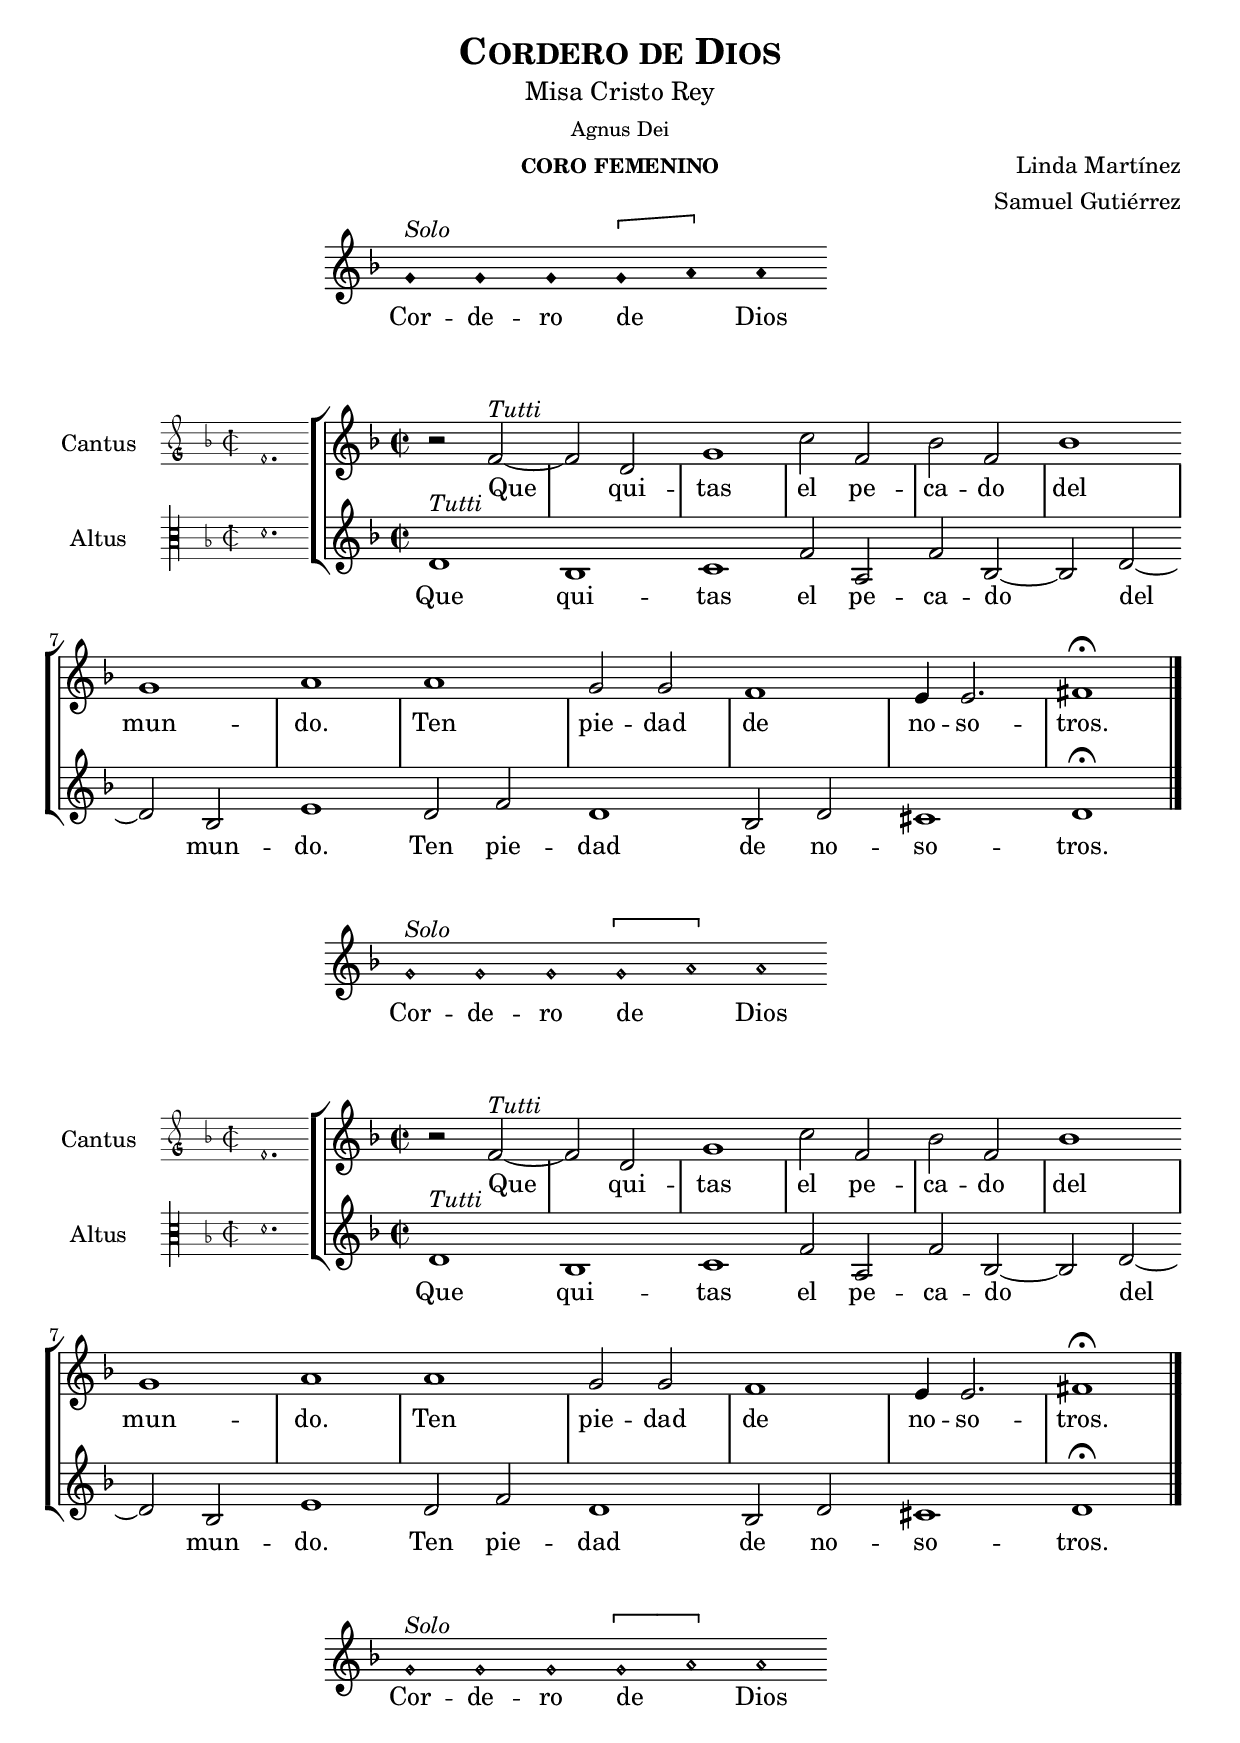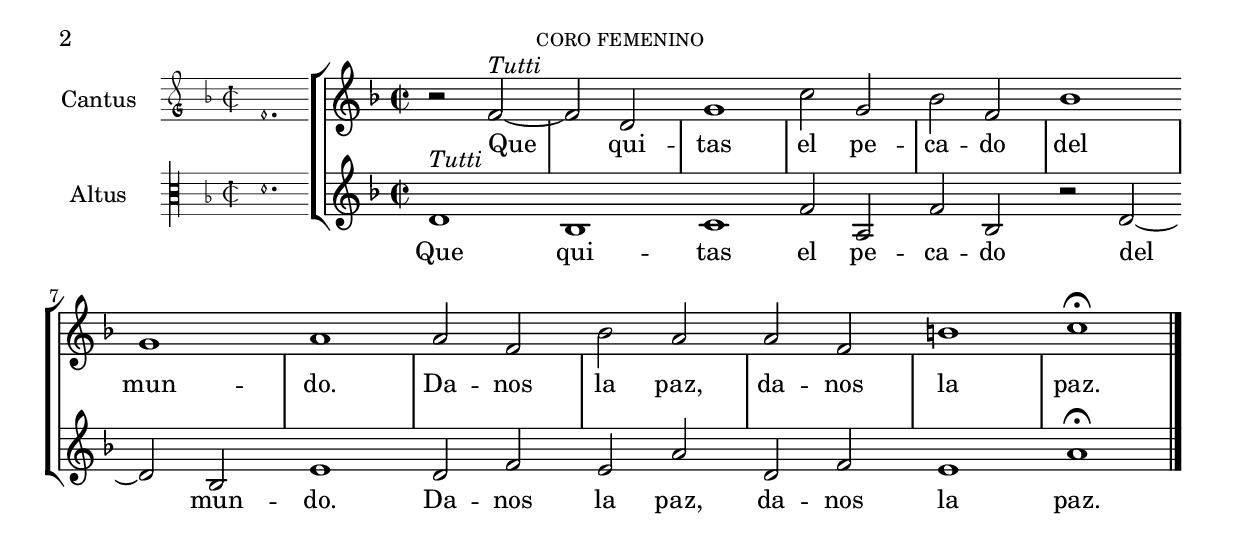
% ****************************************************************
%   Agnus Dei - Renaissance way melody
%	Music and accompaniment by serachsam
% ****************************************************************

\language "espanol"
\version "2.23.2"

% --- Global parameters

% --- Includes

% --- Global size
% #(set-global-staff-size 20)

% --- Header
\header {
  title = \markup{\smallCaps "Cordero de Dios"}
  subtitle = \markup{\medium "Misa Cristo Rey"}
  subsubtitle = \markup{\medium "Agnus Dei"}
  instrument = \markup{\caps "coro femenino"}
  composer = \markup {\right-column {"Linda Martínez" "Samuel Gutiérrez"}}
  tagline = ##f
  breakbefore = ##t
}

% --- Invocation #1
\score{
  <<
    \new Voice = "invocacion" {
      \override Staff.TimeSignature.stencil = #'()
      \override Stem.transparent = ##t
      \set Score.timing = ##f
      \override NoteHead.style = #'neomensural
      \key re \minor
      \relative do' {
        sol'^\markup{ \italic "Solo"} sol sol \[sol la\] la
      }
    }
    \new Lyrics \lyricsto "invocacion" {
      \lyricmode {
        Cor -- de -- ro de _ Dios
      }
    }
  >>
  \layout {
    indent = 4.5 \cm
    line-width = 13\cm
    ragged-right = ##f
  }
}

globalPiedad = {
  \set Score.skipBars = ##t
  \clef "treble"
  \key re \minor
  \time 2/2
  \skip 1
  % the actual music
  \skip 1*12
  % let finis bar go through all staves
  \override Staff.BarLine.transparent = ##f
  % finis bar
  \bar "|."
}

% --- Music
cantusIncipitPiedad = {
  \set Staff.instrumentName = "Cantus"
  \clef "petrucci-g"
  \key fa \major
  \time 2/2
  fa'1.
}

cantusNotesPiedad = \relative do' {
  r2 fa2^\markup{ \italic "Tutti"}~
  fa2 re2
  sol1
  do2 fa,
  sib2 fa
  sib1
  sol1
  la1
  la1
  sol2 sol
  fa1
  mi4 mi2.
  fas1 \fermata
}

cantusLyricsPiedad = \lyricmode {
  Que qui -- tas el pe -- ca -- do del mun -- do.
  Ten pie -- dad de no -- so -- tros.
}

altusIncipitPiedad = {
  \set Staff.instrumentName = "Altus"
  \clef "petrucci-c3"
  \key fa \major
  \time 2/2
  re'1.
}

altusNotesPiedad = \relative do' {
  re1^\markup{ \italic "Tutti"}
  sib1
  do1
  fa2 la,
  fa'2 sib,~
  sib2 re~
  re2 sib
  mi1
  re2 fa
  re1
  sib2 re
  dos1
  re1 \fermata
}

altusLyricsPiedad = \lyricmode {
  Que qui -- tas el pe -- ca -- do del mun -- do.
  Ten pie -- dad de no -- so -- tros.
}

\score {
  <<
    \new StaffGroup = choirStaff <<
      \new Voice = "cantusNotes" <<
        \set Staff.instrumentName = #"Cantus"
        \incipit \cantusIncipitPiedad
        \globalPiedad
        \cantusNotesPiedad
      >>
      \new Lyrics \lyricsto cantusNotes { \cantusLyricsPiedad }
      \new Voice = "altusNotes" <<
        \set Staff.instrumentName = #"Altus"
        \globalPiedad
        \incipit \altusIncipitPiedad
        \altusNotesPiedad
      >>
      \new Lyrics \lyricsto altusNotes { \altusLyricsPiedad }
    >>
  >>
  \layout {
    \context {
      \Score
      \hide BarLine
    }
    \context {
      \Lyrics
      \consists "Bar_engraver"
      \consists "Separating_line_group_engraver"
    }
    \context {
      \Voice
      \hide Slur
      \remove "Forbid_line_break_engraver"
    }
    indent = 4.5\cm
    incipit-width = 2.5\cm
  }
}

% --- Invocation #2
\score{
  <<
    \new Voice = "invocacion" {
      \override Staff.TimeSignature.stencil = #'()
      \override Stem.transparent = ##t
      \set Score.timing = ##f
      \override NoteHead.style = #'neomensural
      \key re \minor
      \relative do' {
        sol'^\markup{ \italic "Solo"} sol sol \[sol la\] la
      }
    }
    \new Lyrics \lyricsto "invocacion" {
      \lyricmode {
        Cor -- de -- ro de _ Dios
      }
    }
  >>
  \layout {
    indent = 4.5 \cm
    line-width = 13\cm
    ragged-right = ##f
  }
}

\score {
  <<
    \new StaffGroup = choirStaff <<
      \new Voice = "cantusNotes" <<
        \set Staff.instrumentName = #"Cantus"
        \incipit \cantusIncipitPiedad
        \globalPiedad
        \cantusNotesPiedad
      >>
      \new Lyrics \lyricsto cantusNotes { \cantusLyricsPiedad }
      \new Voice = "altusNotes" <<
        \set Staff.instrumentName = #"Altus"
        \globalPiedad
        \incipit \altusIncipitPiedad
        \altusNotesPiedad
      >>
      \new Lyrics \lyricsto altusNotes { \altusLyricsPiedad }
    >>
  >>
  \layout {
    \context {
      \Score
      \hide BarLine
    }
    \context {
      \Lyrics
      \consists "Bar_engraver"
      \consists "Separating_line_group_engraver"
    }
    \context {
      \Voice
      \hide Slur
      \remove "Forbid_line_break_engraver"
    }
    indent = 4.5\cm
    incipit-width = 2.5\cm
  }
}

% --- Invocation #3
\score{
  <<
    \new Voice = "invocacion" {
      \override Staff.TimeSignature.stencil = #'()
      \override Stem.transparent = ##t
      \set Score.timing = ##f
      \override NoteHead.style = #'neomensural
      \key re \minor
      \relative do' {
        sol'^\markup{ \italic "Solo"} sol sol \[sol la\] la
      }
    }
    \new Lyrics \lyricsto "invocacion" {
      \lyricmode {
        Cor -- de -- ro de _ Dios
      }
    }
  >>
  \layout {
    indent = 4.5 \cm
    line-width = 13\cm
    ragged-right = ##f
  }
}

globalPaz = {
  \set Score.skipBars = ##t
  \clef "treble"
  \key re \minor
  \time 2/2
  \skip 1
  % the actual music
  \skip 1*12
  % let finis bar go through all staves
  \override Staff.BarLine.transparent = ##f
  % finis bar
  \bar "|."
}

% --- Music
cantusIncipitPaz = {
  \set Staff.instrumentName = "Cantus"
  \clef "petrucci-g"
  \key fa \major
  \time 2/2
  fa'1.
}

cantusNotesPaz = \relative do' {
  r2 fa2^\markup{ \italic "Tutti"}~
  fa2 re2
  sol1
  do2 sol
  sib2 fa
  sib1
  sol1
  la1
  la2 fa
  sib2 la
  la2 fa
  si1
  do1 \fermata
}

cantusLyricsPaz = \lyricmode {
  Que qui -- tas el pe -- ca -- do del mun -- do.
  Da -- nos la paz, da -- nos la paz.
}

altusIncipitPaz = {
  \set Staff.instrumentName = "Altus"
  \clef "petrucci-c3"
  \key fa \major
  \time 2/2
  re'1.
}

altusNotesPaz = \relative do' {
  re1^\markup{ \italic "Tutti"}
  sib1
  do1
  fa2 la,
  fa'2 sib,
  r2 re~
  re2 sib
  mi1
  re2 fa
  mi2 la
  re,2 fa
  mi1
  la1 \fermata
}

altusLyricsPaz = \lyricmode {
  Que qui -- tas el pe -- ca -- do del mun -- do.
  Da -- nos la paz, da -- nos la paz.
}

\score {
  <<
    \new StaffGroup = choirStaff <<
      \new Voice = "cantusNotes" <<
        \set Staff.instrumentName = #"Cantus"
        \incipit \cantusIncipitPaz
        \globalPaz
        \cantusNotesPaz
      >>
      \new Lyrics \lyricsto cantusNotes { \cantusLyricsPaz }
      \new Voice = "altusNotes" <<
        \set Staff.instrumentName = #"Altus"
        \globalPaz
        \incipit \altusIncipitPaz
        \altusNotesPaz
      >>
      \new Lyrics \lyricsto altusNotes { \altusLyricsPaz }
    >>
  >>
  \layout {
    \context {
      \Score
      \hide BarLine
    }
    \context {
      \Lyrics
      \consists "Bar_engraver"
      \consists "Separating_line_group_engraver"
    }
    \context {
      \Voice
      \hide Slur
      \remove "Forbid_line_break_engraver"
    }
    indent = 4.5\cm
    incipit-width = 2.5\cm
  }
}

% --- Paper
\paper{
  #(set-default-paper-size "letter")
  page-breaking = #ly:page-turn-breaking
}
